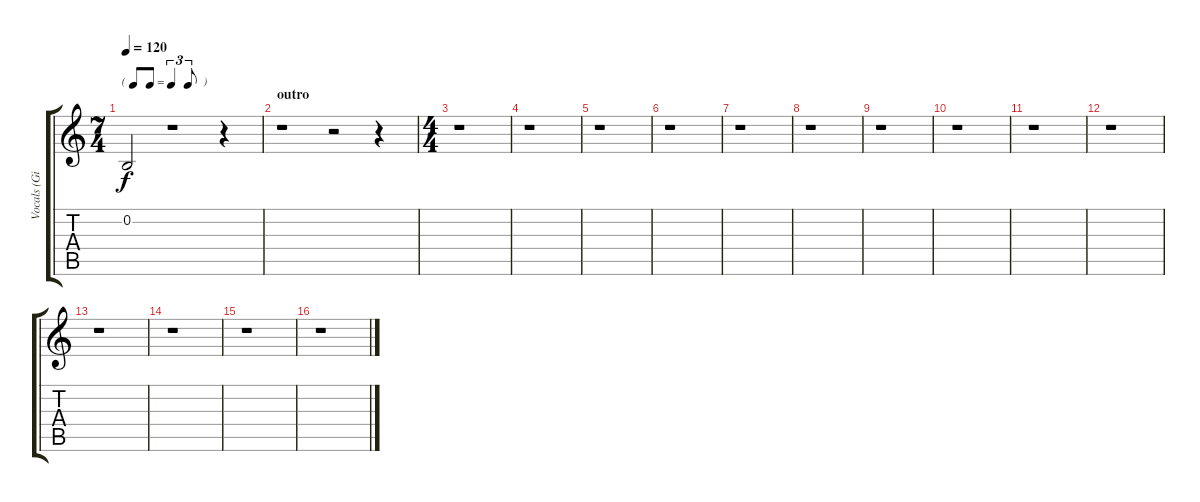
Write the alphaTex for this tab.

\track ("Vocals (Gilmour)" "Vocals (Gi") {instrument lead6voice}
\staff {score tabs}
\tuning (E4 B3 G3 D3 A2 E2) {hide}
\ts (7 4)
\tf triplet8th
\tempo 120
\clef g2
\ks c
0.2.2{dy f} r.1 r.4 |
\section ("" "outro")
r.1 r.2 r.4 |
\ts (4 4)
r.1 |
r.1 |
r.1 |
r.1 |
r.1 |
r.1 |
r.1 |
r.1 |
r.1 |
r.1 |
r.1 |
r.1 |
r.1 |
r.1
